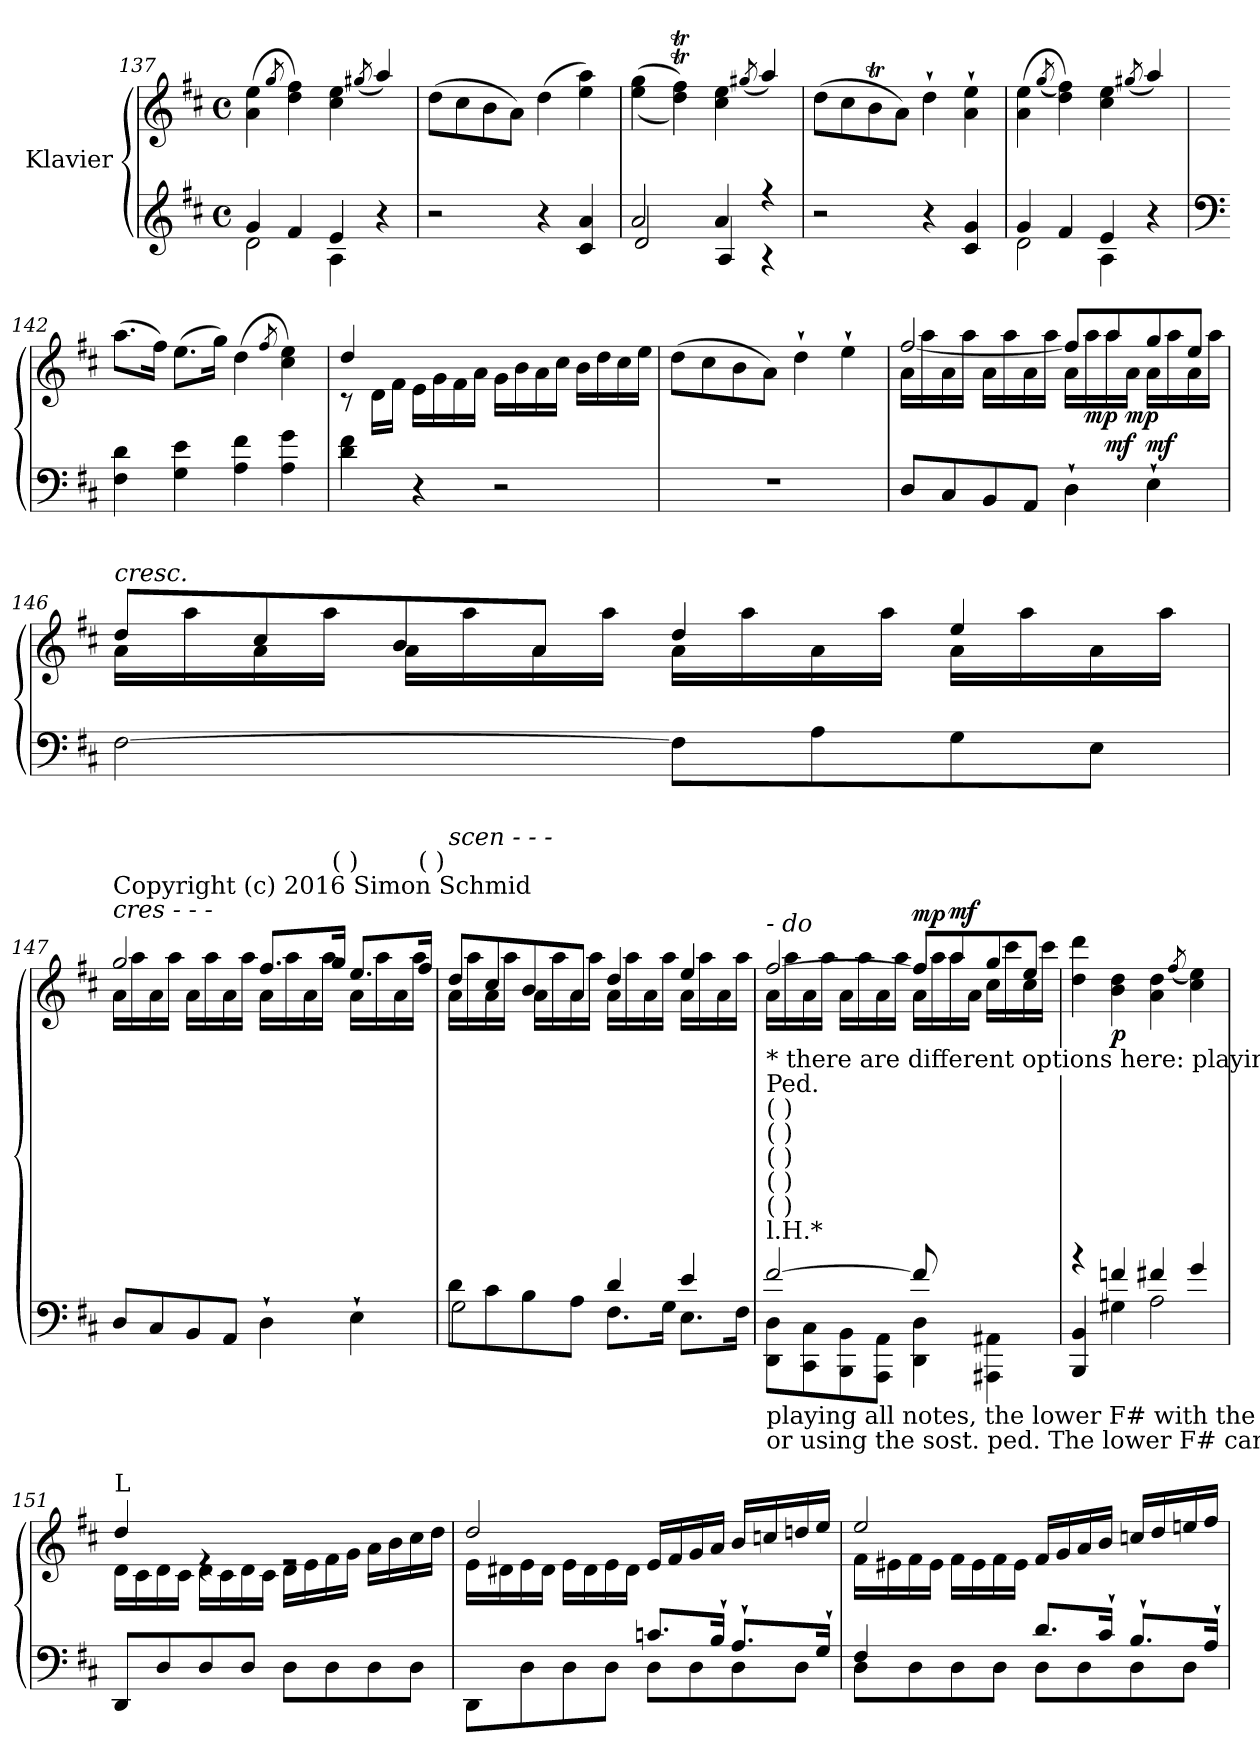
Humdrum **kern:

**kern	**kern	**dynam
*part1	*part1	*part1
*staff2	*staff1	*staff1/2
*I"Klavier	*	*
*clefG2	*clefG2	*
*k[f#c#]	*k[f#c#]	*
*M4/4	*M4/4	*
*met(c)	*met(c)	*
=137	=137	=137
*^	*	*
4g/	2d\	(4a\ 4ee\	.
.	.	8qgg/	.
4f#/	.	4dd\ 4ff#\)	.
4e/	4A\	4cc#\ 4ee\	.
.	.	(8qgg#X/	.
4r	4reyy	4aa/)	.
*v	*v	*	*
=138	=138	=138
2r	(8dd\L	.
.	8cc#\	.
.	8b\	.
.	8a\J)	.
4r	(4dd\	.
4c#/ 4a/	4ee\ 4aa\)	.
=139	=139	=139
*^	*	*
2a/	2d/	((4ee\ 4gg\	.
.	.	4dd\T 4ff#\T))	.
4a/	4A/	4cc#\ 4ee\	.
.	.	(8qgg#X/	.
4r	4r	4aa/)	.
*v	*v	*	*
!!LO:LB:g=z
=140	=140	=140
2r	(8dd\L	.
.	8cc#\	.
.	8bT\	.
.	8a\J)	.
4r	4dd`\	.
4c#/ 4g/	4a\` 4ee\`	.
=141	=141	=141
*^	*	*
4g/	2d\	(4a\ 4ee\	.
.	.	(8qgg/	.
4f#/	.	4dd\ 4ff#\))	.
4e/	4A\	4cc#\ 4ee\	.
.	.	(8qgg#X/	.
4r	4reyy	4aa/)	.
*v	*v	*	*
=142	=142	=142
*clefF4	*	*
4F#\ 4d\	(8.aa\L	.
.	16ff#\Jk)	.
4G\ 4e\	(8.ee\L	.
.	16gg\Jk)	.
4A\ 4f#\	(4dd\	.
.	8qff#/	.
4A\ 4g\	4cc#\ 4ee\)	.
=143	=143	=143
*	*^	*
4d\ 4f#\	4dd/	8r	.
.	.	16d\LL	.
.	.	16f#\JJ	.
4r	4ryy	16e\LL	.
.	.	16g\	.
.	.	16f#\	.
.	.	16a\JJ	.
2r	2ryy	16g\LL	.
.	.	16b\	.
.	.	16a\	.
.	.	16cc#\JJ	.
.	.	16b\LL	.
.	.	16dd\	.
.	.	16cc#\	.
.	.	16ee\JJ	.
!!LO:LB:g=z
=144	=144	=144	=144
!	!LO:TX:a:i:t=dolce	!	!
*	*v	*v	*
1r	(8dd\L	.
.	8cc#\	.
.	8b\	.
.	8a\J)	.
.	4dd`\	.
.	4ee`\	.
=145	=145	=145
*	*^	*
8D/L	16a\LL	[2ff#/	.
.	16aa\	.	.
8C#/	16a\	.	.
.	16aa\JJ	.	.
8BB/	16a\LL	.	.
.	16aa\	.	.
8AA/J	16a\	.	.
.	16aa\JJ	.	.
4D`\	16a\LL	8ff#/L]	.
!	!	!	!LO:DY:b
.	16aa\	.	mp
!	!	!	!LO:DY:b
.	16aa\	8aa/	mf
!	!	!	!LO:DY:b
.	16a\JJ	.	mp
!	!	!	!LO:DY:b
4E`\	16a\LL	8gg/	mf
.	16aa\	.	.
.	16a\	8ee/J	.
.	16aa\JJ	.	.
=146	=146	=146	=146
!	!LO:TX:a:i:t=cresc.	!	!
[2F#\	8dd/L	16a\LL	.
.	.	16aa\	.
.	8cc#/	16a\	.
.	.	16aa\JJ	.
.	8b/	16a\LL	.
.	.	16aa\	.
.	8a/J	16a\	.
.	.	16aa\JJ	.
8F#\L]	4dd/	16a\LL	.
.	.	16aa\	.
8A\	.	16a\	.
.	.	16aa\JJ	.
8G\	4ee/	16a\LL	.
.	.	16aa\	.
8E\J	.	16a\	.
.	.	16aa\JJ	.
!!LO:LB:g=z	!!
=147	=147	=147	=147
!	!LO:TX:a:i:t=cres               -                             -                      -	!	!
!	!LO:TX:a:t=Copyright (c) 2016 Simon Schmid	!	!
8D/L	2gg/	16a\LL	.
.	.	16aa\	.
8C#/	.	16a\	.
.	.	16aa\JJ	.
8BB/	.	16a\LL	.
.	.	16aa\	.
8AA/J	.	16a\	.
.	.	16aa\JJ	.
4D`\	8.ff#/L	16a\LL	.
.	.	16aa\	.
.	.	16a\	.
!	!LO:TX:a:t=(   )	!	!
.	16gg/Jk	16aa\JJ	.
4E`\	8.ee/L	16a\LL	.
.	.	16aa\	.
.	.	16a\	.
!	!LO:TX:a:t=(   )	!	!
.	16ff#/Jk	16aa\JJ	.
=148	=148	=148	=148
*^	*	*	*
!	!	!LO:TX:a:i:t=scen                       -                       -                   -	!	!
8d\L	2G\	8dd/L	16a\LL	.
.	.	.	16aa\	.
8c#\	.	8cc#/	16a\	.
.	.	.	16aa\JJ	.
8B\	.	8b/	16a\LL	.
.	.	.	16aa\	.
8A\J	.	8a/J	16a\	.
.	.	.	16aa\JJ	.
4d/	8.F#\L	4dd/	16a\LL	.
.	.	.	16aa\	.
.	.	.	16a\	.
.	16G\Jk	.	16aa\JJ	.
4e/	8.E\L	4ee/	16a\LL	.
.	.	.	16aa\	.
.	.	.	16a\	.
.	16F#\Jk	.	16aa\JJ	.
!!LO:LB:g=z	!!
=149	=149	=149	=149	=149
!	!	!LO:TX:a:i:t=- do	!	!
!LO:TX:a:t=l.H.*	!	!	!	!
!LO:TX:a:t=(   )	!	!	!	!
!LO:TX:a:t=(   )	!	!	!	!
!LO:TX:a:t=(   )	!	!	!	!
!LO:TX:a:t=(   )	!	!	!	!
!LO:TX:a:t=(   )	!	!	!	!
!LO:TX:a:t=Ped.	!	!	!	!
!LO:TX:a:t=* there are different options here&colon; playing the F# with the left hand and leaving out the lower D (suggested),	!	!	!	!
!LO:TX:b:t=playing all notes, the lower F# with the right hand, switching quickly on the high F# from 5 to 4, maybe slightly prolonging the beat,	!	!	!	!
!LO:TX:b:t=or using the sost. ped. The lower F# cannot be held unless your hand can grasp the four-tone chord.	!	!	!	!
[2f#/	8DD\ 8D\L	[2ff#/	16a\LL	.
.	.	.	16aa\	.
.	8CC#\ 8C#\	.	16a\	.
.	.	.	16aa\JJ	.
.	8BBB\ 8BB\	.	16a\LL	.
.	.	.	16aa\	.
.	8AAA\ 8AA\J	.	16a\	.
.	.	.	16aa\JJ	.
!	!	!	!	!LO:DY:a
8f#/]	4DD\ 4D\	8ff#/L]	16a\LL	mp
.	.	.	16aa\	.
!	!	!	!	!LO:DY:a
8ryy	.	8aa/	16aa\	mf
.	.	.	16a\JJ	.
8ryy	4AAA#X\ 4AA#X\	8gg/	16cc#\LL	.
.	.	.	16ccc#\	.
8ryy	.	8ee/J	16cc#\	.
.	.	.	16ccc#\JJ	.
*	*	*v	*v	*
=150	=150	=150	=150
4BBB/ 4BB/	4rb	4dd\ 4ddd\	.
!	!	!	!LO:DY:b
4fn/	4G#X\	4b\ 4dd\	p
4f#X/	2A\	4a\ 4dd\	.
.	.	(8qff#/	.
4g/	.	4cc#\ 4ee\)	.
*v	*v	*	*
=151	=151	=151
*	*^	*
!	!LO:TX:a:t=L	!	!
8DD/L	4dd/	16d\LL	.
.	.	16c#\	.
8D/	.	16d\	.
.	.	16c#\JJ	.
8D/	4re	16d\LL	.
.	.	16c#\	.
8D/J	.	16d\	.
.	.	16c#\JJ	.
8D\L	2re	16d\LL	.
.	.	16e\	.
8D\	.	16f#\	.
.	.	16g\JJ	.
8D\	.	16a\LL	.
.	.	16b\	.
8D\J	.	16cc#\	.
.	.	16dd\JJ	.
!!LO:PB:g=z	!!
=152	=152	=152	=152
*^	*	*	*
2ryy	8DD\L	(2dd/	16e\LL	.
.	.	.	16d#X\	.
.	8D\	.	16e\	.
.	.	.	16d#\JJ	.
.	8D\	.	16e\LL	.
.	.	.	16d#\	.
.	8D\J	.	16e\	.
.	.	.	16d#\JJ	.
8.cn/L)	8D\L	2ryy	16e/LL	.
.	.	.	16f#/	.
.	8D\	.	16g/	.
16B`/Jk	.	.	16a/JJ	.
8.A`/L	8D\	.	16b/LL	.
.	.	.	16ccn/	.
.	8D\J	.	16ddn/	.
16G`/Jk	.	.	16ee/JJ	.
=153	=153	=153	=153	=153
4F#/	8D\L	(2ee/	16f#\LL	.
.	.	.	16e#X\	.
.	8D\	.	16f#\	.
.	.	.	16e#\JJ	.
4ryy	8D\	.	16f#\LL	.
.	.	.	16e#\	.
.	8D\J	.	16f#\	.
.	.	.	16e#\JJ	.
8.d/L)	8D\L	2rddyy	16f#/LL	.
.	.	.	16g/	.
.	8D\	.	16a/	.
16c#`/Jk	.	.	16b/JJ	.
8.B`/L	8D\	.	16ccn/LL	.
.	.	.	16dd/	.
.	8D\J	.	16een/	.
16A`/Jk	.	.	16ff#/JJ	.
*v	*v	*	*	*
*	*v	*v	*
=	=	=
*-	*-	*-
